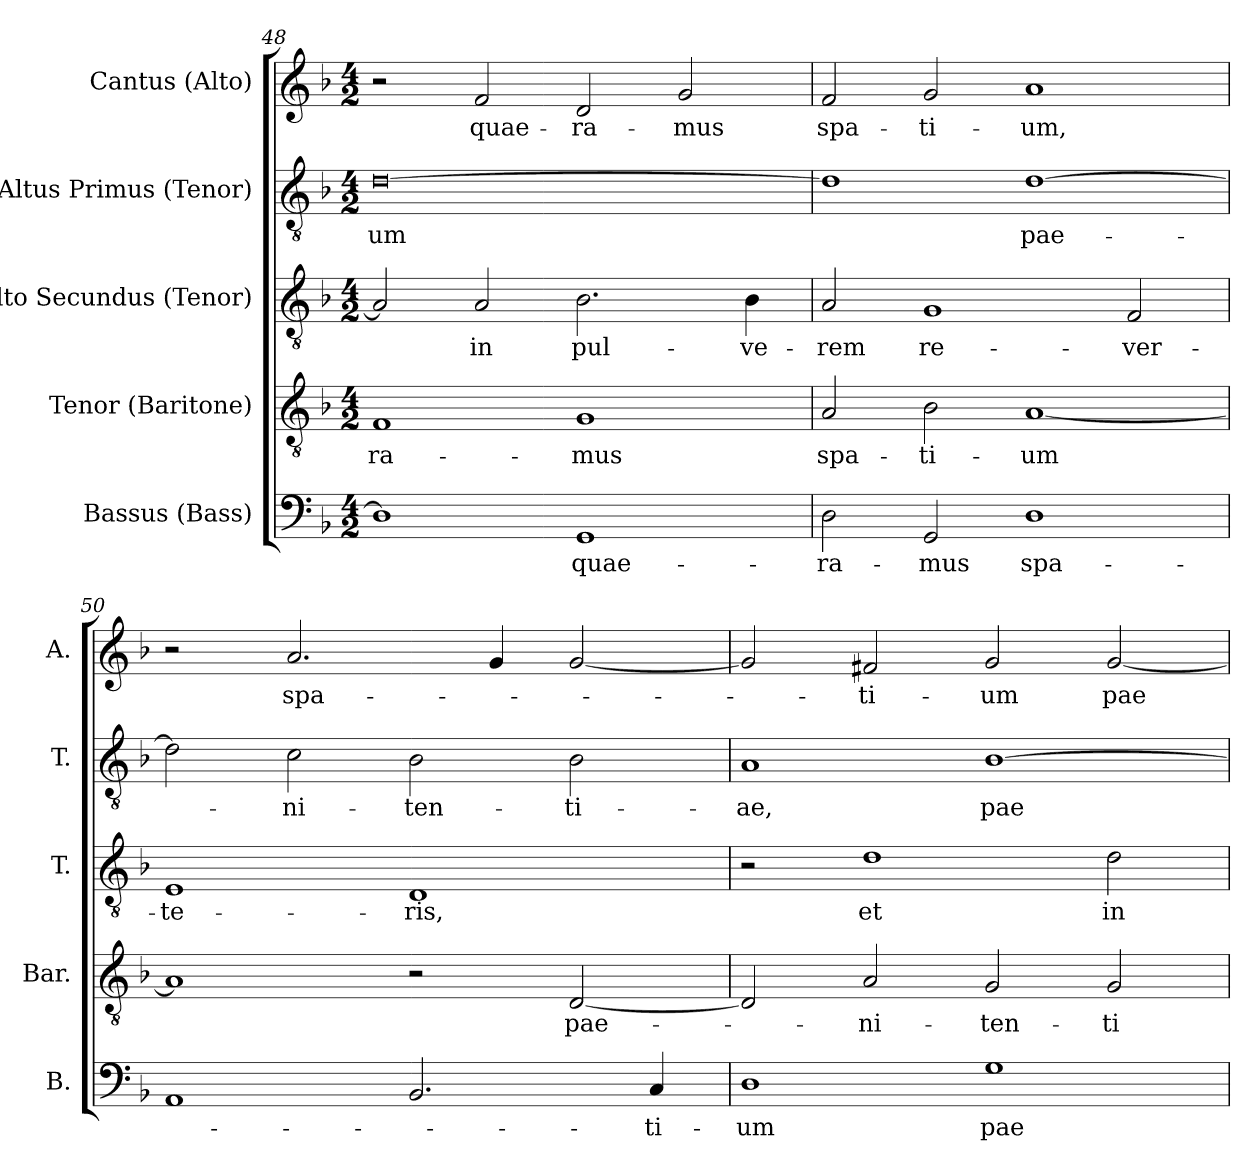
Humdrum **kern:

**kern	**text	**kern	**text	**kern	**text	**kern	**text	**kern	**text
*part5	*part5	*part4	*part4	*part3	*part3	*part2	*part2	*part1	*part1
*staff5	*staff5	*staff4	*staff4	*staff3	*staff3	*staff2	*staff2	*staff1	*staff1
*I"Bassus (Bass)	*	*I"Tenor (Baritone)	*	*I"Alto Secundus (Tenor)	*	*I"Altus Primus (Tenor)	*	*I"Cantus (Alto)	*
*I'B.	*	*I'Bar.	*	*I'T.	*	*I'T.	*	*I'A.	*
*clefF4	*	*clefGv2	*	*clefGv2	*	*clefGv2	*	*clefG2	*
*	*	*ITrd7c12	*	*ITrd7c12	*	*ITrd7c12	*	*	*
*k[b-]	*	*k[b-]	*	*k[b-]	*	*k[b-]	*	*k[b-]	*
*F:	*	*F:	*	*F:	*	*F:	*	*F:	*
*M4/2	*	*M4/2	*	*M4/2	*	*M4/2	*	*M4/2	*
=48	=48	=48	=48	=48	=48	=48	=48	=48	=48
!	!	!	!LO:LY:b:color=#000000	!	!	!	!	!	!
!	!	!	!	!	!	!	!LO:LY:b:color=#000000	!	!
1Di]	.	1FFi	-ra-	2AAi/]	.	[0Di	-um	2r	.
!	!	!	!	!	!LO:LY:b:color=#000000	!	!	!	!
!	!	!	!	!	!	!	!	!	!LO:LY:b:color=#000000
.	.	.	.	2AAi/	in	.	.	2fi/	quae-
!	!LO:LY:b:color=#000000	!	!	!	!	!	!	!	!
!	!	!	!LO:LY:b:color=#000000	!	!	!	!	!	!
!	!	!	!	!	!LO:LY:b:color=#000000	!	!	!	!
!	!	!	!	!	!	!	!	!	!LO:LY:b:color=#000000
1GGi	quae-	1GGi	-mus	2.BB-i\	pul-	.	.	2di/	-ra-
!	!	!	!	!	!	!	!	!	!LO:LY:b:color=#000000
.	.	.	.	.	.	.	.	2gi/	-mus
!	!	!	!	!	!LO:LY:b:color=#000000	!	!	!	!
.	.	.	.	4BB-i\	-ve-	.	.	.	.
=49	=49	=49	=49	=49	=49	=49	=49	=49	=49
!	!LO:LY:b:color=#000000	!	!	!	!	!	!	!	!
!	!	!	!LO:LY:b:color=#000000	!	!	!	!	!	!
!	!	!	!	!	!LO:LY:b:color=#000000	!	!	!	!
!	!	!	!	!	!	!	!	!	!LO:LY:b:color=#000000
2Di\	-ra-	2AAi/	spa-	2AAi/	-rem	1Di]	.	2fi/	spa-
!	!LO:LY:b:color=#000000	!	!	!	!	!	!	!	!
!	!	!	!LO:LY:b:color=#000000	!	!	!	!	!	!
!	!	!	!	!	!LO:LY:b:color=#000000	!	!	!	!
!	!	!	!	!	!	!	!	!	!LO:LY:b:color=#000000
2GGi/	-mus	2BB-i\	-ti-	1GGi	re-	.	.	2gi/	-ti-
!	!LO:LY:b:color=#000000	!	!	!	!	!	!	!	!
!	!	!	!LO:LY:b:color=#000000	!	!	!	!	!	!
!	!	!	!	!	!	!	!LO:LY:b:color=#000000	!	!
!	!	!	!	!	!	!	!	!	!LO:LY:b:color=#000000
1Di	spa-	[1AAi	-um	.	.	[1Di	pae-	1ai	-um,
!	!	!	!	!	!LO:LY:b:color=#000000	!	!	!	!
.	.	.	.	2FFi/	-ver-	.	.	.	.
!!LO:LB:g=z
=50	=50	=50	=50	=50	=50	=50	=50	=50	=50
!	!	!	!	!	!LO:LY:b:color=#000000	!	!	!	!
1AAi	.	1AAi]	.	1EEi	-te-	2Di\]	.	2r	.
!	!	!	!	!	!	!	!LO:LY:b:color=#000000	!	!
!	!	!	!	!	!	!	!	!	!LO:LY:b:color=#000000
.	.	.	.	.	.	2Ci\	-ni-	2.ai/	spa-
!	!	!	!	!	!LO:LY:b:color=#000000	!	!	!	!
!	!	!	!	!	!	!	!LO:LY:b:color=#000000	!	!
2.BB-i/	.	2r	.	1DDi	-ris,	2BB-i\	-ten-	.	.
.	.	.	.	.	.	.	.	4gi/	.
!	!	!	!LO:LY:b:color=#000000	!	!	!	!	!	!
!	!	!	!	!	!	!	!LO:LY:b:color=#000000	!	!
.	.	[2DDi/	pae-	.	.	2BB-i\	-ti-	[2gi/	.
!	!LO:LY:b:color=#000000	!	!	!	!	!	!	!	!
4Ci/	-ti-	.	.	.	.	.	.	.	.
=51	=51	=51	=51	=51	=51	=51	=51	=51	=51
!	!LO:LY:b:color=#000000	!	!	!	!	!	!	!	!
!	!	!	!	!	!	!	!LO:LY:b:color=#000000	!	!
1Di	-um	2DDi/]	.	2r	.	1AAi	-ae,	2gi/]	.
!	!	!	!LO:LY:b:color=#000000	!	!	!	!	!	!
!	!	!	!	!	!LO:LY:b:color=#000000	!	!	!	!
!	!	!	!	!	!	!	!	!	!LO:LY:b:color=#000000
.	.	2AAi/	-ni-	1Di	et	.	.	2f#Xi/	-ti-
!	!LO:LY:b:color=#000000	!	!	!	!	!	!	!	!
!	!	!	!LO:LY:b:color=#000000	!	!	!	!	!	!
!	!	!	!	!	!	!	!LO:LY:b:color=#000000	!	!
!	!	!	!	!	!	!	!	!	!LO:LY:b:color=#000000
1Gi	pae-	2GGi/	-ten-	.	.	[1BB-i	pae-	2gi/	-um
!	!	!	!LO:LY:b:color=#000000	!	!	!	!	!	!
!	!	!	!	!	!LO:LY:b:color=#000000	!	!	!	!
!	!	!	!	!	!	!	!	!	!LO:LY:b:color=#000000
.	.	2GGi/	-ti-	2Di\	in	.	.	[2gi/	pae-
=	=	=	=	=	=	=	=	=	=
*-	*-	*-	*-	*-	*-	*-	*-	*-	*-
